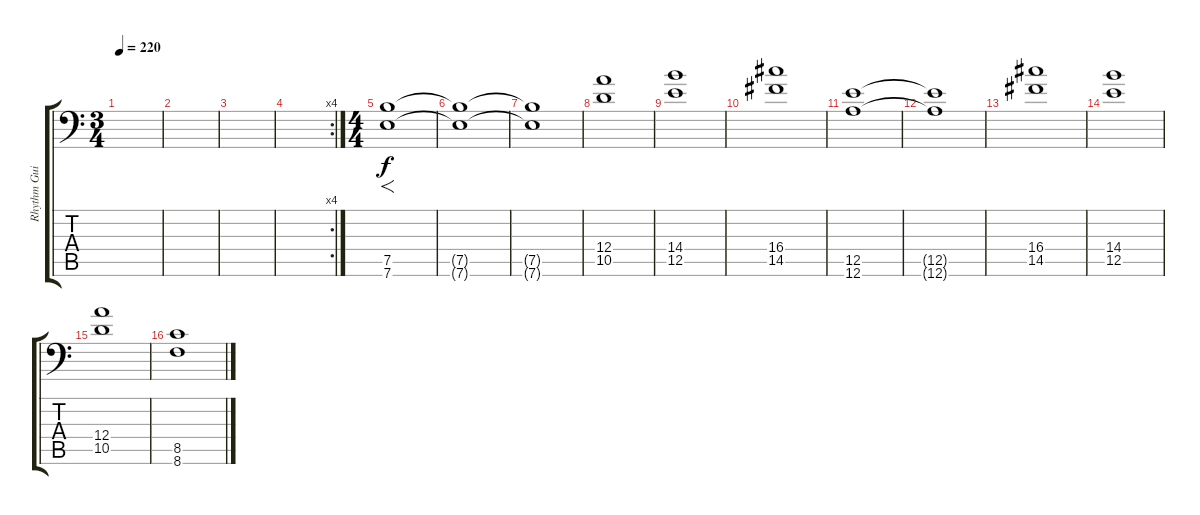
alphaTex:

\track ("Rhythm Guitar 1" "Rhythm Gui") {instrument overdrivenguitar}
\staff {score tabs}
\tuning (B3 Gb3 D3 A2 E2 A1) {hide}
\ts (3 4)
\tempo 220
\clef f4
\ks c
|
|
|
\rc 4
|
\ts (4 4)
(7.5 7.6).1{f} |
(7.5{t} 7.6{t}).1 |
(7.5{t} 7.6{t}).1 |
(12.4 10.5).1 |
(14.4 12.5).1 |
(16.4 14.5).1 |
(12.5 12.6).1 |
(12.5{t} 12.6{t}).1 |
(16.4 14.5).1 |
(14.4 12.5).1 |
(12.4 10.5).1 |
(8.5 8.6).1
